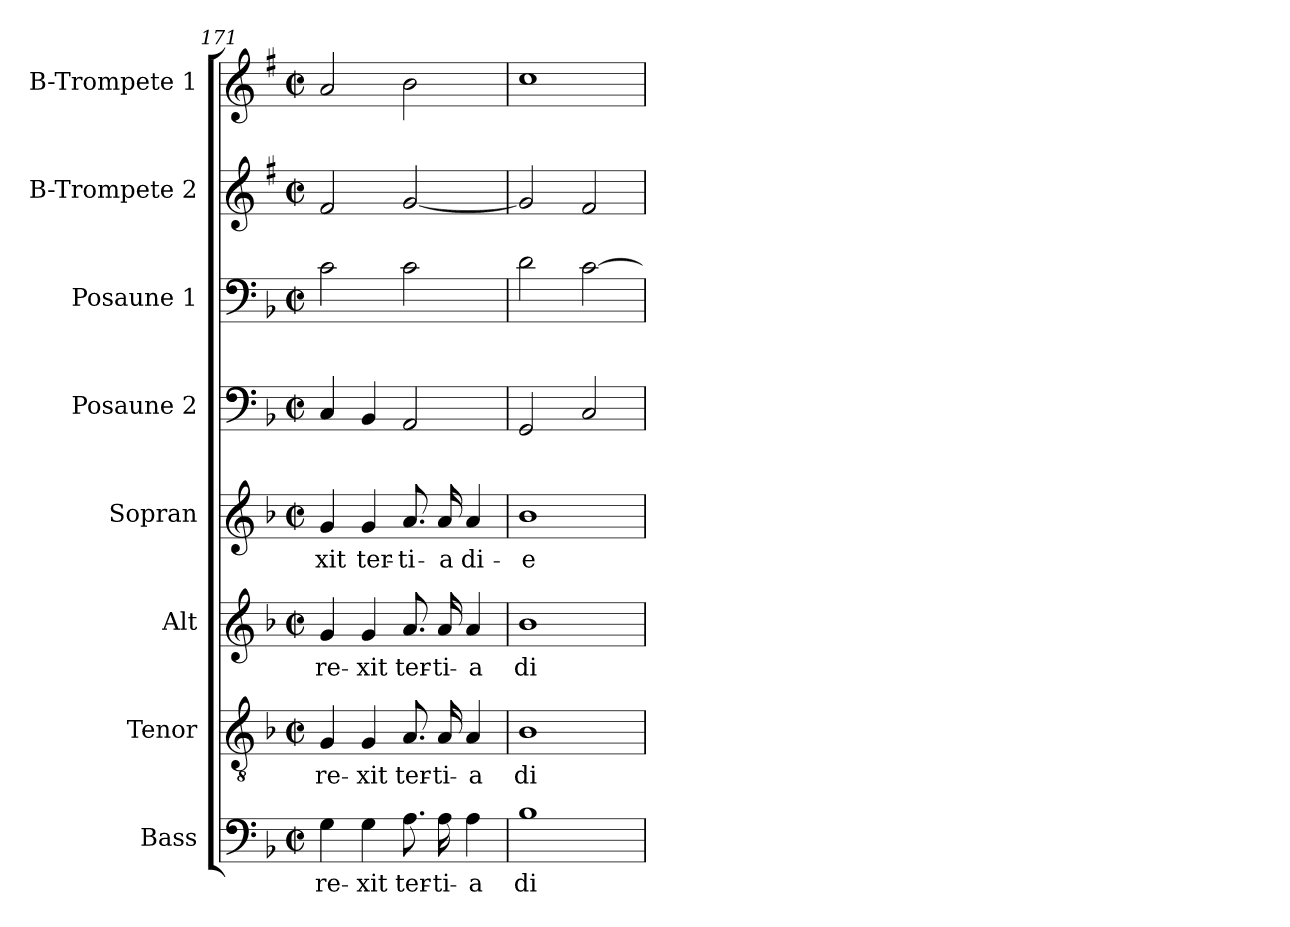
**kern	**text	**kern	**text	**kern	**text	**kern	**text	**kern	**kern	**kern	**kern
*part8	*part8	*part7	*part7	*part6	*part6	*part5	*part5	*part4	*part3	*part2	*part1
*staff8	*staff8	*staff7	*staff7	*staff6	*staff6	*staff5	*staff5	*staff4	*staff3	*staff2	*staff1
*I"Bass	*	*I"Tenor	*	*I"Alt	*	*I"Sopran	*	*I"Posaune 2	*I"Posaune 1	*I"B-Trompete 2	*I"B-Trompete 1
*I'B.	*	*I'T.	*	*I'A.	*	*I'S.	*	*I'Pos. 2	*I'Pos. 1	*I'B Trp. 2	*I'B Trp. 1
*clefF4	*	*clefGv2	*	*clefG2	*	*clefG2	*	*clefF4	*clefF4	*clefG2	*clefG2
*	*	*	*	*	*	*	*	*	*	*ITrd1c2	*ITrd1c2
*k[b-]	*	*k[b-]	*	*k[b-]	*	*k[b-]	*	*k[b-]	*k[b-]	*k[b-]	*k[b-]
*F:	*	*F:	*	*F:	*	*F:	*	*F:	*F:	*F:	*F:
*M2/2	*	*M2/2	*	*M2/2	*	*M2/2	*	*M2/2	*M2/2	*M2/2	*M2/2
*met(c|)	*	*met(c|)	*	*met(c|)	*	*met(c|)	*	*met(c|)	*met(c|)	*met(c|)	*met(c|)
=171	=171	=171	=171	=171	=171	=171	=171	=171	=171	=171	=171
!	!LO:LY:b	!	!LO:LY:b	!	!LO:LY:b	!	!LO:LY:b	!	!	!	!
4G\	-re-	4G/	-re-	4g/	-re-	4g/	-xit	4C/	2c\	2e/	2g/
!	!LO:LY:b	!	!LO:LY:b	!	!LO:LY:b	!	!LO:LY:b	!	!	!	!
4G\	-xit	4G/	-xit	4g/	-xit	4g/	ter-	4BB-/	.	.	.
!	!LO:LY:b	!	!LO:LY:b	!	!LO:LY:b	!	!LO:LY:b	!	!	!	!
8.A\	ter-	8.A/	ter-	8.a/	ter-	8.a/	-ti-	2AA/	2c\	[2f/	2a\
!	!LO:LY:b	!	!LO:LY:b	!	!LO:LY:b	!	!LO:LY:b	!	!	!	!
16A\	-ti-	16A/	-ti-	16a/	-ti-	16a/	-a	.	.	.	.
!	!LO:LY:b	!	!LO:LY:b	!	!LO:LY:b	!	!LO:LY:b	!	!	!	!
4A\	-a	4A/	-a	4a/	-a	4a/	di-	.	.	.	.
=172	=172	=172	=172	=172	=172	=172	=172	=172	=172	=172	=172
!	!LO:LY:b	!	!LO:LY:b	!	!LO:LY:b	!	!LO:LY:b	!	!	!	!
1B-	di-	1B-	di-	1b-	di-	1b-	-e	2GG/	2d\	2f/]	1b-
.	.	.	.	.	.	.	.	2C/	[2c\	2e/	.
=	=	=	=	=	=	=	=	=	=	=	=
*-	*-	*-	*-	*-	*-	*-	*-	*-	*-	*-	*-
